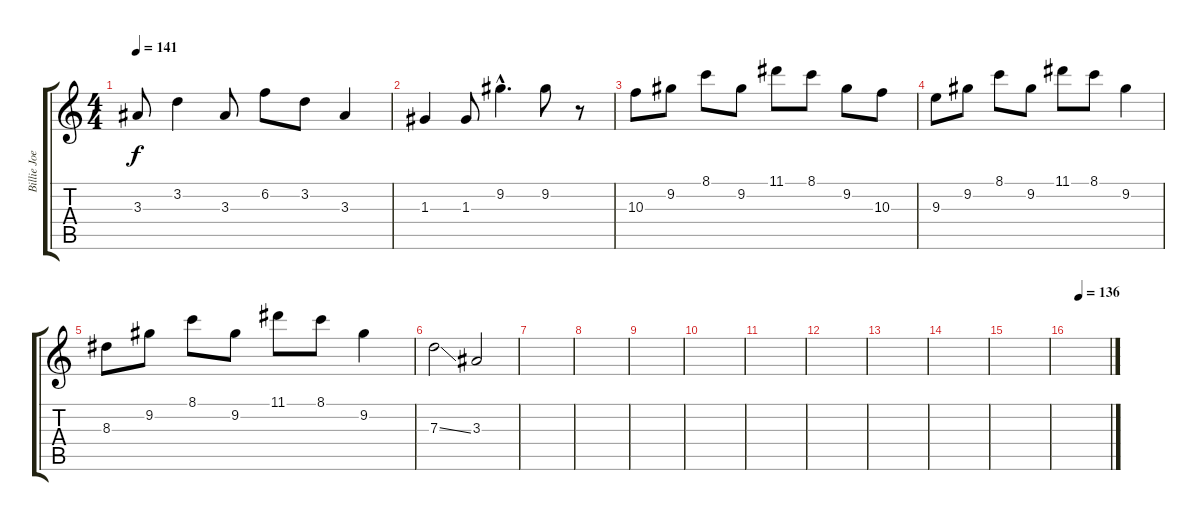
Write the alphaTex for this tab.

\track ("Billie Joe (Lead Guitar)" "Billie Joe") {instrument overdrivenguitar}
\staff {score tabs}
\tuning (E4 B3 G3 D3 A2 E2) {hide}
\ts (4 4)
\tempo 141
\clef g2
\ks c
3.3.8{dy f} 3.2.4 3.3.8 6.2.8 3.2.8 3.3.4 |
1.3.4 1.3.8 9.2{hac}.4{d} 9.2.8 r.8 |
10.3.8 9.2.8 8.1.8 9.2.8 11.1.8 8.1.8 9.2.8 10.3.8 |
9.3.8 9.2.8 8.1.8 9.2.8 11.1.8 8.1.8 9.2.4 |
8.3.8 9.2.8 8.1.8 9.2.8 11.1.8 8.1.8 9.2.4 |
7.3{ss}.2 3.3.2 |
|
|
|
|
|
|
|
|
|
\tempo (136 0.25)
